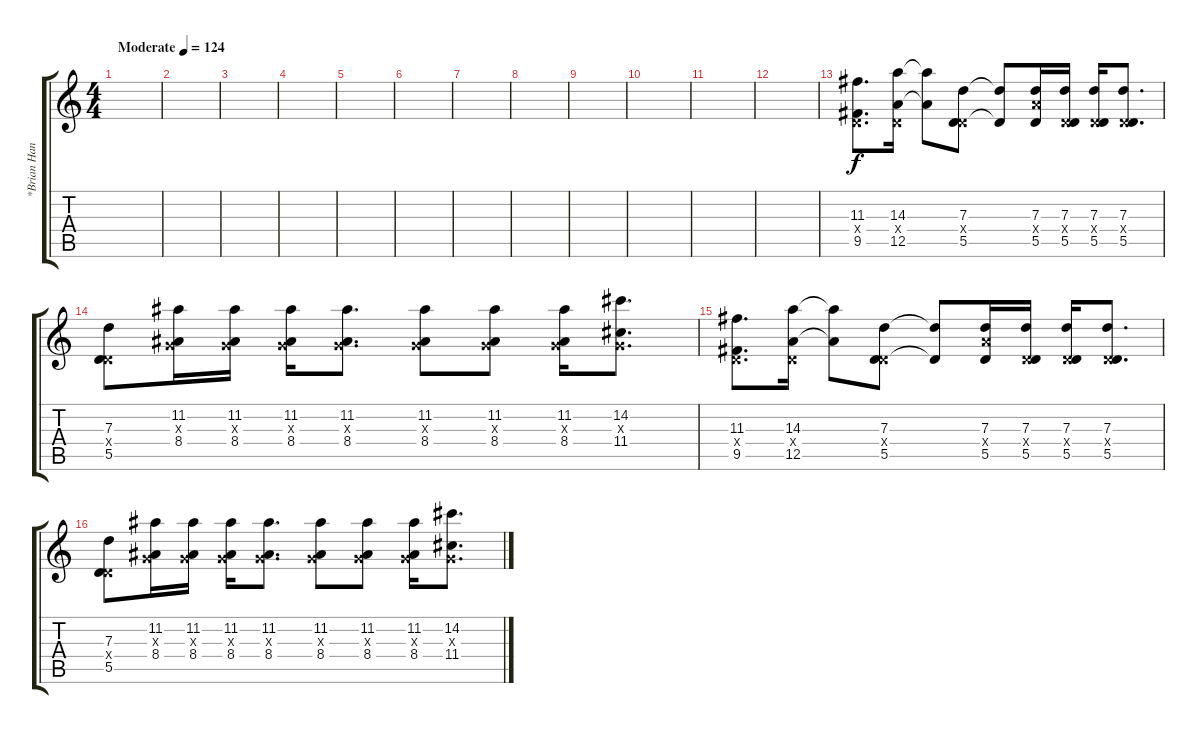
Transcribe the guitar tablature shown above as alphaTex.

\track ("*Brian Haner*" "*Brian Han") {instrument distortionguitar}
\staff {score tabs}
\tuning (E4 B3 G3 D3 A2 D2) {hide}
\ts (4 4)
\tempo (124 "Moderate")
\clef g2
\ks c
|
|
|
|
|
|
|
|
|
|
|
|
(11.3 0.4{x} 9.5).8{d} (14.3 0.4{x} 12.5).16 (14.3{t} 12.5{t}).8 (7.3 0.4{x} 5.5).8 (7.3{t} 5.5{t}).8 (7.3 7.4{x} 5.5).16 (7.3 0.4{x} 5.5).16 (7.3 0.4{x} 5.5).16 (7.3 0.4{x} 5.5).8{d} |
(7.3 0.4{x} 5.5).8 (11.2 0.3{x} 8.4).16 (11.2 0.3{x} 8.4).16 (11.2 0.3{x} 8.4).16 (11.2 0.3{x} 8.4).8{d} (11.2 0.3{x} 8.4).8 (11.2 0.3{x} 8.4).8 (11.2 0.3{x} 8.4).16 (14.2 0.3{x} 11.4).8{d} |
(11.3 0.4{x} 9.5).8{d} (14.3 0.4{x} 12.5).16 (14.3{t} 12.5{t}).8 (7.3 0.4{x} 5.5).8 (7.3{t} 5.5{t}).8 (7.3 7.4{x} 5.5).16 (7.3 0.4{x} 5.5).16 (7.3 0.4{x} 5.5).16 (7.3 0.4{x} 5.5).8{d} |
(7.3 0.4{x} 5.5).8 (11.2 0.3{x} 8.4).16 (11.2 0.3{x} 8.4).16 (11.2 0.3{x} 8.4).16 (11.2 0.3{x} 8.4).8{d} (11.2 0.3{x} 8.4).8 (11.2 0.3{x} 8.4).8 (11.2 0.3{x} 8.4).16 (14.2 0.3{x} 11.4).8{d}
